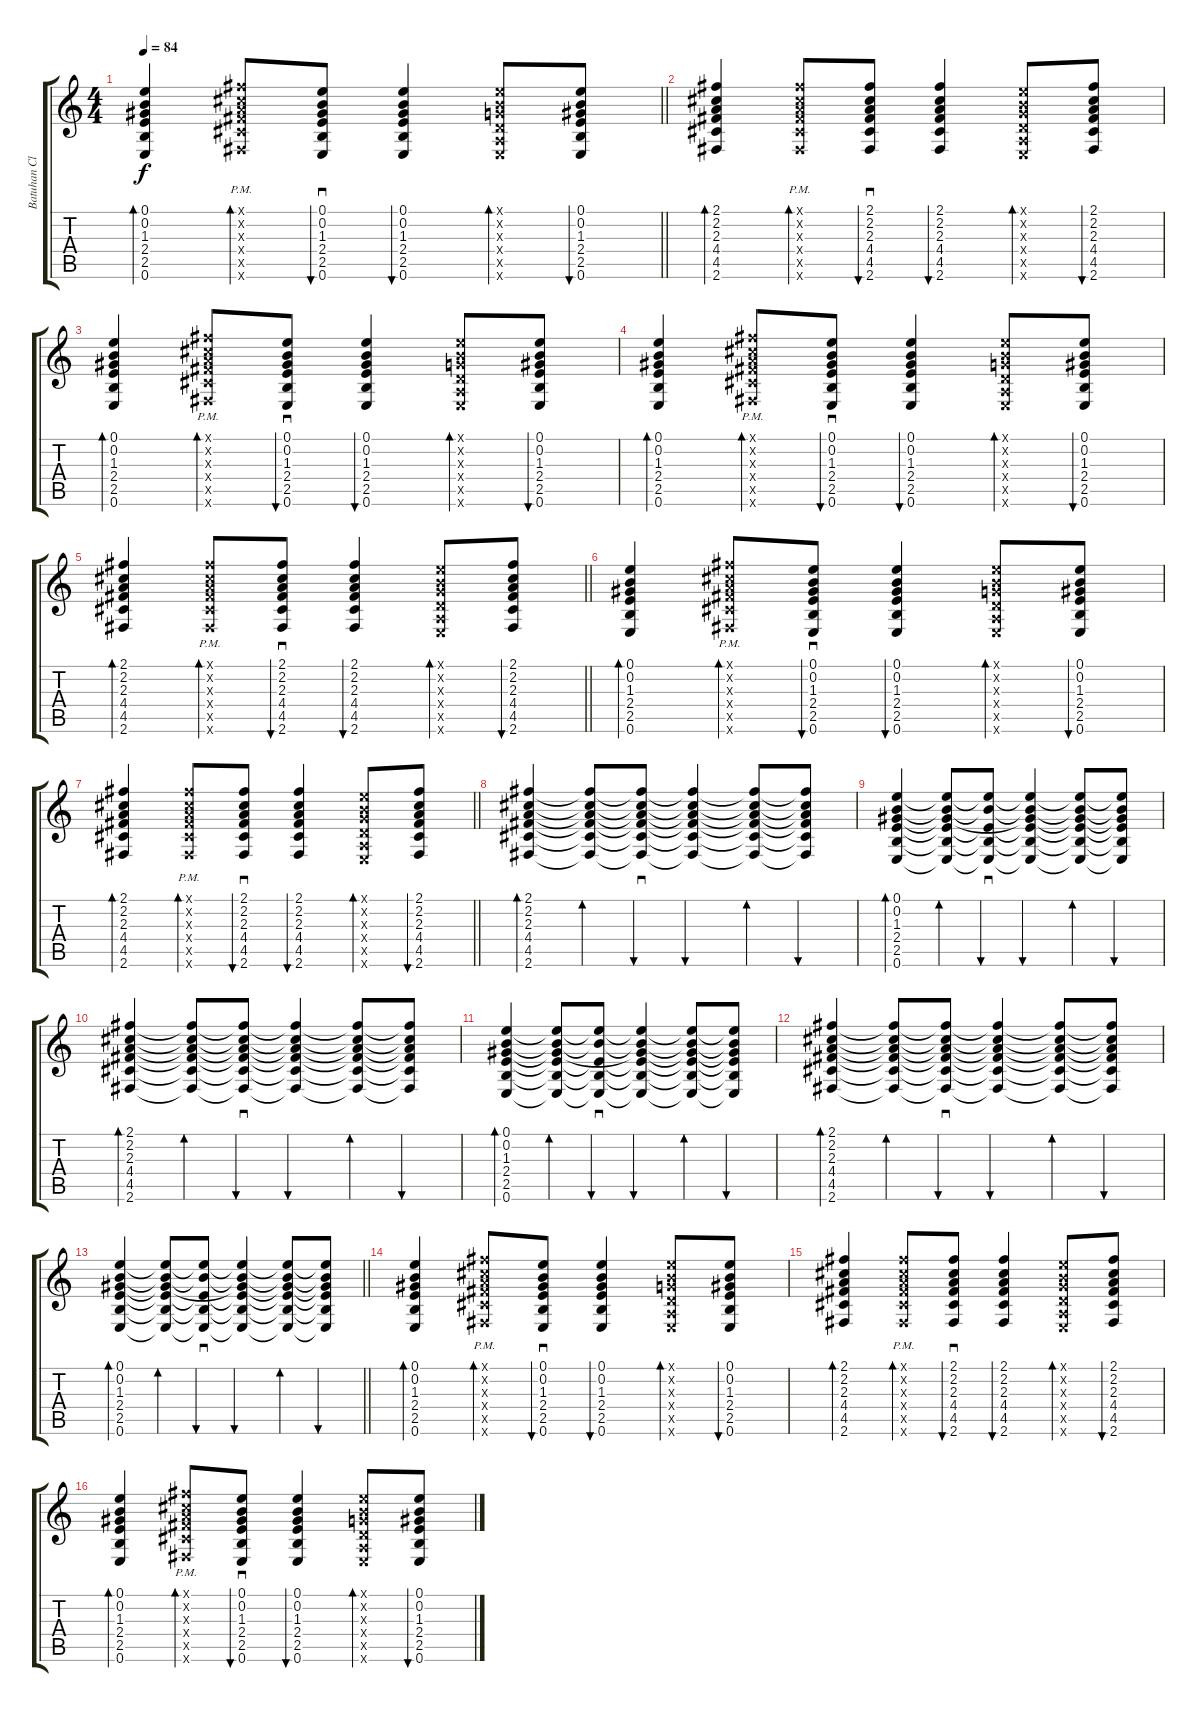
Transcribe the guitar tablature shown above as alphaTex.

\track ("Batuhan Clean" "Batuhan Cl") {instrument acousticguitarsteel}
\staff {score tabs}
\tuning (E4 B3 G3 D3 A2 E2) {hide}
\ts (4 4)
\tempo 84
\clef g2
\barLineRight lightlight
\ks c
(0.1 0.2 1.3 2.4 2.5 0.6).4{bd 60 dy f} (2.1{x} 2.2{x} 2.3{pm x} 4.4{x} 4.5{x} 2.6{x}).8{bd 60} (0.1 0.2 1.3 2.4 2.5 0.6).8{sd bu 30} (0.1 0.2 1.3 2.4 2.5 0.6).4{bu 30} (0.1{x} 0.2{x} 0.3{x} 0.4{x} 0.5{x} 0.6{x}).8{bd 30} (0.1 0.2 1.3 2.4 2.5 0.6).8{bu 30} |
(2.1 2.2 2.3 4.4 4.5 2.6).4{bd 60} (2.1{x} 2.2{x} 2.3{pm x} 4.4{x} 4.5{x} 2.6{x}).8{bd 60} (2.1 2.2 2.3 4.4 4.5 2.6).8{sd bu 30} (2.1 2.2 2.3 4.4 4.5 2.6).4{bu 30} (0.1{x} 0.2{x} 0.3{x} 0.4{x} 0.5{x} 0.6{x}).8{bd 30} (2.1 2.2 2.3 4.4 4.5 2.6).8{bu 30} |
(0.1 0.2 1.3 2.4 2.5 0.6).4{bd 60} (2.1{x} 2.2{x} 2.3{pm x} 4.4{x} 4.5{x} 2.6{x}).8{bd 60} (0.1 0.2 1.3 2.4 2.5 0.6).8{sd bu 30} (0.1 0.2 1.3 2.4 2.5 0.6).4{bu 30} (0.1{x} 0.2{x} 0.3{x} 0.4{x} 0.5{x} 0.6{x}).8{bd 30} (0.1 0.2 1.3 2.4 2.5 0.6).8{bu 30} |
(0.1 0.2 1.3 2.4 2.5 0.6).4{bd 60} (2.1{x} 2.2{x} 2.3{pm x} 4.4{x} 4.5{x} 2.6{x}).8{bd 60} (0.1 0.2 1.3 2.4 2.5 0.6).8{sd bu 30} (0.1 0.2 1.3 2.4 2.5 0.6).4{bu 30} (0.1{x} 0.2{x} 0.3{x} 0.4{x} 0.5{x} 0.6{x}).8{bd 30} (0.1 0.2 1.3 2.4 2.5 0.6).8{bu 30} |
\barLineRight lightlight
(2.1 2.2 2.3 4.4 4.5 2.6).4{bd 60} (2.1{x} 2.2{x} 2.3{pm x} 4.4{x} 4.5{x} 2.6{x}).8{bd 60} (2.1 2.2 2.3 4.4 4.5 2.6).8{sd bu 30} (2.1 2.2 2.3 4.4 4.5 2.6).4{bu 30} (0.1{x} 0.2{x} 0.3{x} 0.4{x} 0.5{x} 0.6{x}).8{bd 30} (2.1 2.2 2.3 4.4 4.5 2.6).8{bu 30} |
(0.1 0.2 1.3 2.4 2.5 0.6).4{bd 60} (2.1{x} 2.2{x} 2.3{pm x} 4.4{x} 4.5{x} 2.6{x}).8{bd 60} (0.1 0.2 1.3 2.4 2.5 0.6).8{sd bu 30} (0.1 0.2 1.3 2.4 2.5 0.6).4{bu 30} (0.1{x} 0.2{x} 0.3{x} 0.4{x} 0.5{x} 0.6{x}).8{bd 30} (0.1 0.2 1.3 2.4 2.5 0.6).8{bu 30} |
\barLineRight lightlight
(2.1 2.2 2.3 4.4 4.5 2.6).4{bd 60} (2.1{x} 2.2{x} 2.3{pm x} 4.4{x} 4.5{x} 2.6{x}).8{bd 60} (2.1 2.2 2.3 4.4 4.5 2.6).8{sd bu 30} (2.1 2.2 2.3 4.4 4.5 2.6).4{bu 30} (0.1{x} 0.2{x} 0.3{x} 0.4{x} 0.5{x} 0.6{x}).8{bd 30} (2.1 2.2 2.3 4.4 4.5 2.6).8{bu 30} |
(2.1 2.2 2.3 4.4 4.5 2.6).4{bd 60} (2.1{t} 2.2{t} 2.3{t} 4.4{t} 4.5{t} 2.6{t}).8{bd 60} (2.1{t} 2.2{t} 2.3{t} 4.4{t} 4.5{t} 2.6{t}).8{sd bu 30} (2.1{t} 2.2{t} 2.3{t} 4.4{t} 4.5{t} 2.6{t}).4{bu 30} (2.1{t} 2.2{t} 2.3{t} 4.4{t} 4.5{t} 2.6{t}).8{bd 30} (2.1{t} 2.2{t} 2.3{t} 4.4{t} 4.5{t} 2.6{t}).8{bu 30} |
(0.1 0.2 1.3 2.4 2.5 0.6).4{bd 60} (0.1{t} 0.2{t} 1.3{t} 2.4{t} 2.5{t} 0.6{t}).8{bd 60} (0.1{t} 0.2{t} 2.4{t} 2.5{t} 0.6{t}).8{sd bu 30} (0.1{t} 0.2{t} 1.3{t} 2.4{t} 2.5{t} 0.6{t}).4{bu 30} (0.1{t} 0.2{t} 1.3{t} 2.4{t} 2.5{t} 0.6{t}).8{bd 30} (0.1{t} 0.2{t} 1.3{t} 2.4{t} 2.5{t} 0.6{t}).8{bu 30} |
(2.1 2.2 2.3 4.4 4.5 2.6).4{bd 60} (2.1{t} 2.2{t} 2.3{t} 4.4{t} 4.5{t} 2.6{t}).8{bd 60} (2.1{t} 2.2{t} 2.3{t} 4.4{t} 4.5{t} 2.6{t}).8{sd bu 30} (2.1{t} 2.2{t} 2.3{t} 4.4{t} 4.5{t} 2.6{t}).4{bu 30} (2.1{t} 2.2{t} 2.3{t} 4.4{t} 4.5{t} 2.6{t}).8{bd 30} (2.1{t} 2.2{t} 2.3{t} 4.4{t} 4.5{t} 2.6{t}).8{bu 30} |
(0.1 0.2 1.3 2.4 2.5 0.6).4{bd 60} (0.1{t} 0.2{t} 1.3{t} 2.4{t} 2.5{t} 0.6{t}).8{bd 60} (0.1{t} 0.2{t} 2.4{t} 2.5{t} 0.6{t}).8{sd bu 30} (0.1{t} 0.2{t} 1.3{t} 2.4{t} 2.5{t} 0.6{t}).4{bu 30} (0.1{t} 0.2{t} 1.3{t} 2.4{t} 2.5{t} 0.6{t}).8{bd 30} (0.1{t} 0.2{t} 1.3{t} 2.4{t} 2.5{t} 0.6{t}).8{bu 30} |
(2.1 2.2 2.3 4.4 4.5 2.6).4{bd 60} (2.1{t} 2.2{t} 2.3{t} 4.4{t} 4.5{t} 2.6{t}).8{bd 60} (2.1{t} 2.2{t} 2.3{t} 4.4{t} 4.5{t} 2.6{t}).8{sd bu 30} (2.1{t} 2.2{t} 2.3{t} 4.4{t} 4.5{t} 2.6{t}).4{bu 30} (2.1{t} 2.2{t} 2.3{t} 4.4{t} 4.5{t} 2.6{t}).8{bd 30} (2.1{t} 2.2{t} 2.3{t} 4.4{t} 4.5{t} 2.6{t}).8{bu 30} |
\barLineRight lightlight
(0.1 0.2 1.3 2.4 2.5 0.6).4{bd 60} (0.1{t} 0.2{t} 1.3{t} 2.4{t} 2.5{t} 0.6{t}).8{bd 60} (0.1{t} 0.2{t} 2.4{t} 2.5{t} 0.6{t}).8{sd bu 30} (0.1{t} 0.2{t} 1.3{t} 2.4{t} 2.5{t} 0.6{t}).4{bu 30} (0.1{t} 0.2{t} 1.3{t} 2.4{t} 2.5{t} 0.6{t}).8{bd 30} (0.1{t} 0.2{t} 1.3{t} 2.4{t} 2.5{t} 0.6{t}).8{bu 30} |
(0.1 0.2 1.3 2.4 2.5 0.6).4{bd 60} (2.1{x} 2.2{x} 2.3{pm x} 4.4{x} 4.5{x} 2.6{x}).8{bd 60} (0.1 0.2 1.3 2.4 2.5 0.6).8{sd bu 30} (0.1 0.2 1.3 2.4 2.5 0.6).4{bu 30} (0.1{x} 0.2{x} 0.3{x} 0.4{x} 0.5{x} 0.6{x}).8{bd 30} (0.1 0.2 1.3 2.4 2.5 0.6).8{bu 30} |
(2.1 2.2 2.3 4.4 4.5 2.6).4{bd 60} (2.1{x} 2.2{x} 2.3{pm x} 4.4{x} 4.5{x} 2.6{x}).8{bd 60} (2.1 2.2 2.3 4.4 4.5 2.6).8{sd bu 30} (2.1 2.2 2.3 4.4 4.5 2.6).4{bu 30} (0.1{x} 0.2{x} 0.3{x} 0.4{x} 0.5{x} 0.6{x}).8{bd 30} (2.1 2.2 2.3 4.4 4.5 2.6).8{bu 30} |
(0.1 0.2 1.3 2.4 2.5 0.6).4{bd 60} (2.1{x} 2.2{x} 2.3{pm x} 4.4{x} 4.5{x} 2.6{x}).8{bd 60} (0.1 0.2 1.3 2.4 2.5 0.6).8{sd bu 30} (0.1 0.2 1.3 2.4 2.5 0.6).4{bu 30} (0.1{x} 0.2{x} 0.3{x} 0.4{x} 0.5{x} 0.6{x}).8{bd 30} (0.1 0.2 1.3 2.4 2.5 0.6).8{bu 30}
